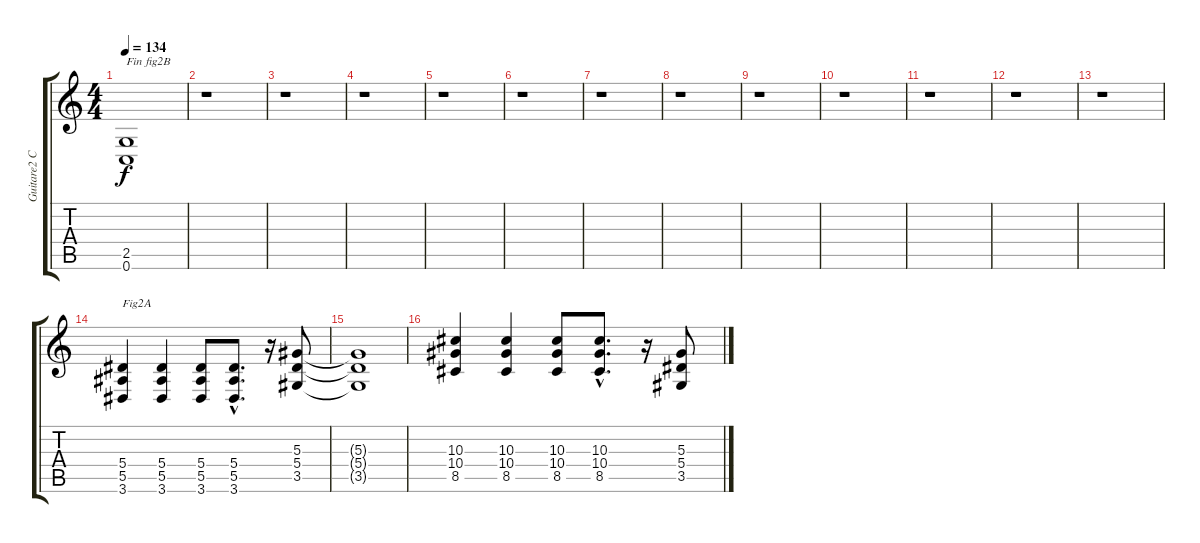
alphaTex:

\track ("Guitare2 C" "Guitare2 C") {instrument distortionguitar}
\staff {score tabs}
\tuning (C4 G3 Eb3 Bb2 F2 C2) {hide}
\ts (4 4)
\tempo 134
\clef g2
\ks c
(2.5{t} 0.6{t}).1{txt "Fin fig2B" dy f} |
r.1 |
r.1 |
r.1 |
r.1 |
r.1 |
r.1 |
r.1 |
r.1 |
r.1 |
r.1 |
r.1 |
r.1 |
(5.4 5.5 3.6).4{txt "Fig2A"} (5.4 5.5 3.6).4 (5.4 5.5 3.6).8 (5.4{hac} 5.5{hac} 3.6{hac}).8{d} r.16 (5.3 5.4 3.5).8 |
(5.3{t} 5.4{t} 3.5{t}).1 |
(10.3 10.4 8.5).4 (10.3 10.4 8.5).4 (10.3 10.4 8.5).8 (10.3{hac} 10.4{hac} 8.5{hac}).8{d} r.16 (5.3 5.4 3.5).8
